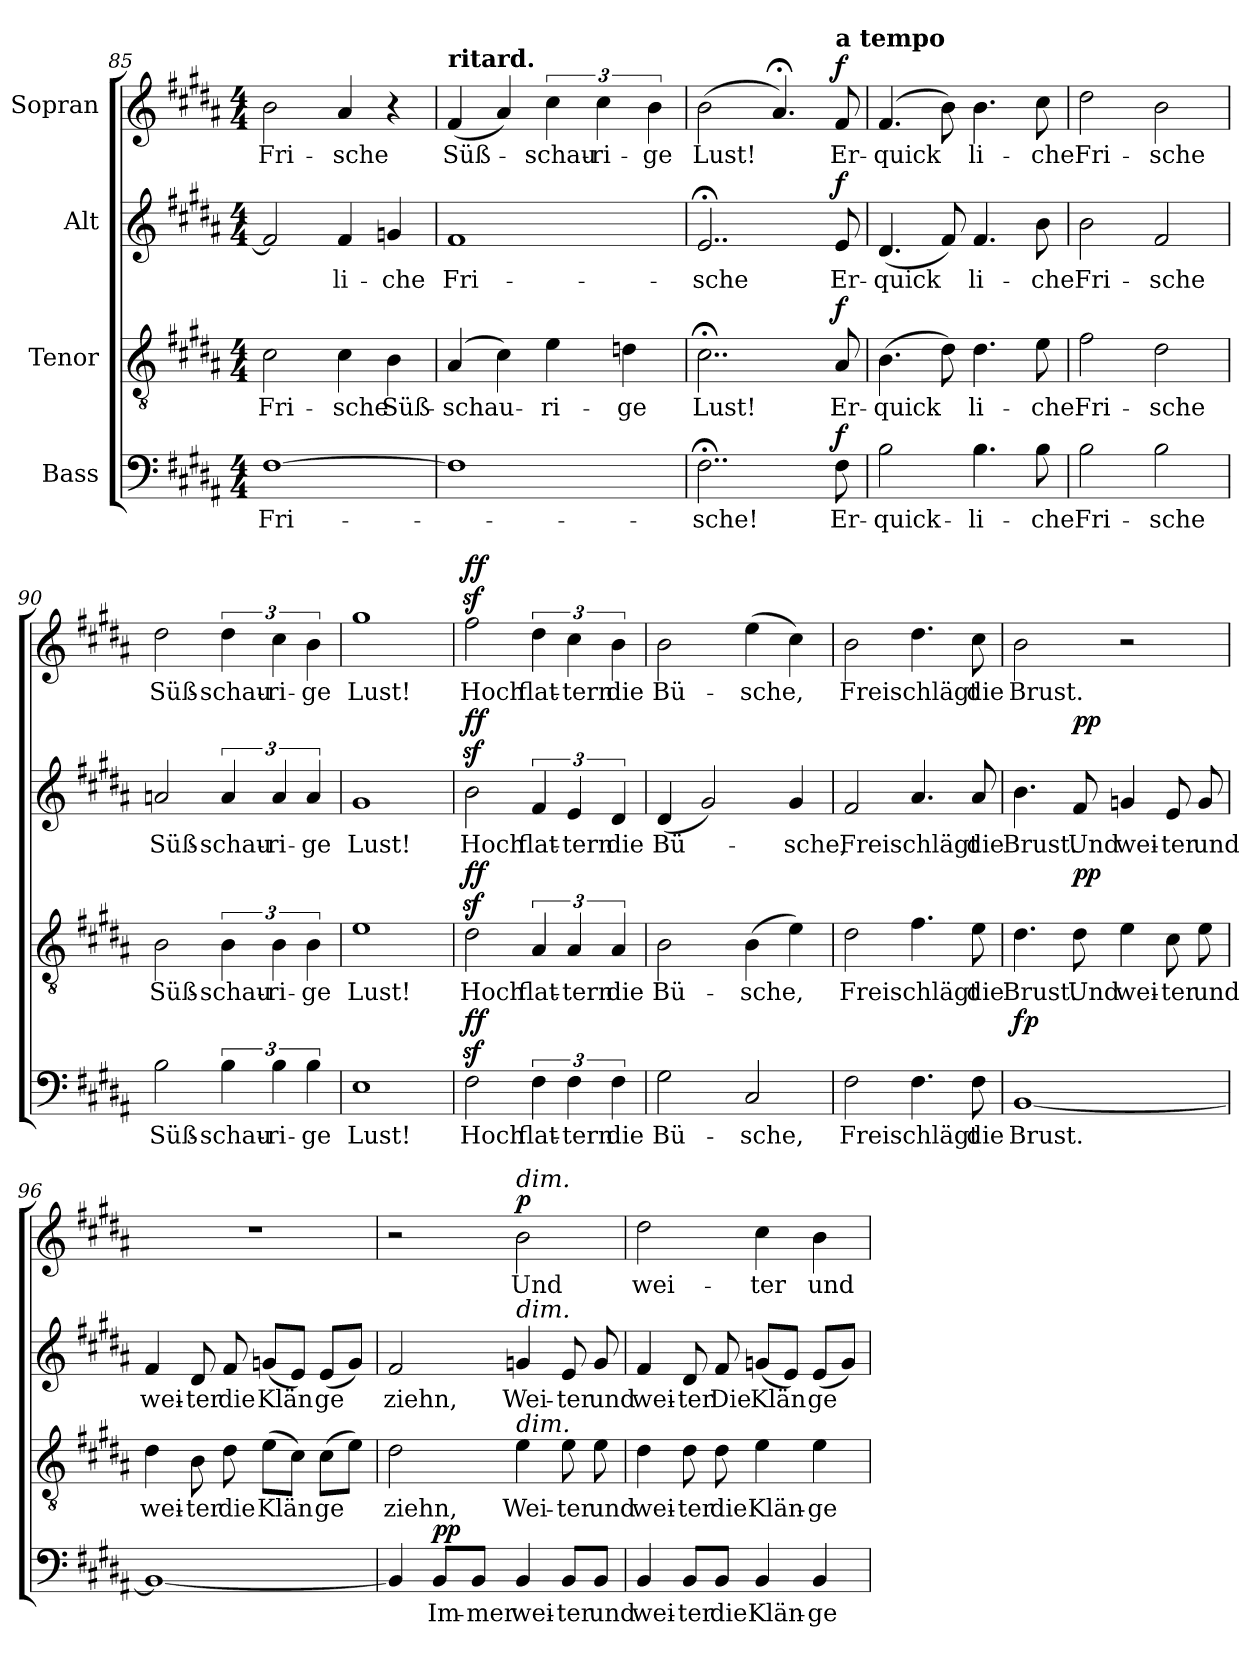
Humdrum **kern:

**kern	**text	**dynam	**kern	**text	**dynam	**kern	**text	**dynam	**kern	**text	**dynam
*part4	*part4	*part4	*part3	*part3	*part3	*part2	*part2	*part2	*part1	*part1	*part1
*staff4	*staff4	*staff4	*staff3	*staff3	*staff3	*staff2	*staff2	*staff2	*staff1	*staff1	*staff1
*I"Bass	*	*	*I"Tenor	*	*	*I"Alt	*	*	*I"Sopran	*	*
*clefF4	*	*	*clefGv2	*	*	*clefG2	*	*	*clefG2	*	*
*k[f#c#g#d#a#]	*	*	*k[f#c#g#d#a#]	*	*	*k[f#c#g#d#a#]	*	*	*k[f#c#g#d#a#]	*	*
*B:	*	*	*B:	*	*	*B:	*	*	*B:	*	*
*M4/4	*	*	*M4/4	*	*	*M4/4	*	*	*M4/4	*	*
=85	=85	=85	=85	=85	=85	=85	=85	=85	=85	=85	=85
!	!LO:LY:b	!	!	!LO:LY:b	!	!	!	!	!	!LO:LY:b	!
[1F#	Fri-	.	2c#\	Fri-	.	2f#/]	.	.	2b\	Fri-	.
!	!	!	!	!LO:LY:b	!	!	!LO:LY:b	!	!	!LO:LY:b	!
.	.	.	4c#\	-sche	.	4f#/	-li-	.	4a#/	-sche	.
!	!	!	!	!LO:LY:b	!	!	!LO:LY:b	!	!	!	!
.	.	.	4B\	Süß-	.	4gn/	-che	.	4r	.	.
=86	=86	=86	=86	=86	=86	=86	=86	=86	=86	=86	=86
!	!	!	!	!	!	!	!	!	!LO:TX:a:B:t=ritard.	!	!
!	!	!	!	!LO:LY:b	!	!	!LO:LY:b	!	!	!LO:LY:b	!
1F#]	.	.	(<4A#/	-schau-	.	1f#	Fri-	.	(<4f#/	Süß-	.
.	.	.	4c#\)	.	.	.	.	.	4a#/)	.	.
!	!	!	!	!LO:LY:b	!	!	!	!	!	!LO:LY:b	!
.	.	.	4e\	-ri-	.	.	.	.	6cc#\	-schau-	.
!	!	!	!	!	!	!	!	!	!	!LO:LY:b	!
.	.	.	.	.	.	.	.	.	6cc#\	-ri-	.
!	!	!	!	!LO:LY:b	!	!	!	!	!	!	!
.	.	.	4dn\	-ge	.	.	.	.	.	.	.
!	!	!	!	!	!	!	!	!	!	!LO:LY:b	!
.	.	.	.	.	.	.	.	.	6b\	-ge	.
=87	=87	=87	=87	=87	=87	=87	=87	=87	=87	=87	=87
!	!LO:LY:b	!	!	!LO:LY:b	!	!	!LO:LY:b	!	!	!LO:LY:b	!
2..F#;<\	-sche!	.	2..c#;<\	Lust!	.	2..e;/	-sche	.	(<2b\	Lust!	.
.	.	.	.	.	.	.	.	.	4.a#;/)	.	.
!	!	!	!	!	!	!	!	!	!LO:TX:a:B:t=a tempo	!	!
!	!LO:LY:b	!LO:DY:a	!	!LO:LY:b	!LO:DY:a	!	!LO:LY:b	!LO:DY:a	!	!LO:LY:b	!LO:DY:a
8F#\	Er-	f	8A#/	Er-	f	8e/	Er-	f	8f#/	Er-	f
=88	=88	=88	=88	=88	=88	=88	=88	=88	=88	=88	=88
!	!LO:LY:b	!	!	!LO:LY:b	!	!	!LO:LY:b	!	!	!LO:LY:b	!
2B\	-quick-	.	(>4.B\	-quick	.	(<4.d#/	-quick	.	(<4.f#/	-quick	.
.	.	.	8d#i\)	.	.	8f#/)	.	.	8b\)	.	.
!	!LO:LY:b	!	!	!LO:LY:b	!	!	!LO:LY:b	!	!	!LO:LY:b	!
4.B\	-li-	.	4.d#\	li-	.	4.f#/	li-	.	4.b\	li-	.
!	!LO:LY:b	!	!	!LO:LY:b	!	!	!LO:LY:b	!	!	!LO:LY:b	!
8B\	-che	.	8e\	-che	.	8b\	-che	.	8cc#\	-che	.
!!LO:LB:g=z
=89	=89	=89	=89	=89	=89	=89	=89	=89	=89	=89	=89
!	!LO:LY:b	!	!	!LO:LY:b	!	!	!LO:LY:b	!	!	!LO:LY:b	!
2B\	Fri-	.	2f#\	Fri-	.	2b\	Fri-	.	2dd#\	Fri-	.
!	!LO:LY:b	!	!	!LO:LY:b	!	!	!LO:LY:b	!	!	!LO:LY:b	!
2B\	-sche	.	2d#\	-sche	.	2f#/	-sche	.	2b\	-sche	.
=90	=90	=90	=90	=90	=90	=90	=90	=90	=90	=90	=90
!	!LO:LY:b	!	!	!LO:LY:b	!	!	!LO:LY:b	!	!	!LO:LY:b	!
2B\	Süß-	.	2B\	Süß-	.	2an/	Süß-	.	2dd#\	Süß-	.
!	!LO:LY:b	!	!	!LO:LY:b	!	!	!LO:LY:b	!	!	!LO:LY:b	!
6B\	-schau-	.	6B\	-schau-	.	6a/	-schau-	.	6dd#\	-schau-	.
!	!LO:LY:b	!	!	!LO:LY:b	!	!	!LO:LY:b	!	!	!LO:LY:b	!
6B\	-ri-	.	6B\	-ri-	.	6a/	-ri-	.	6cc#\	-ri-	.
!	!LO:LY:b	!	!	!LO:LY:b	!	!	!LO:LY:b	!	!	!LO:LY:b	!
6B\	-ge	.	6B\	-ge	.	6a/	-ge	.	6b\	-ge	.
=91	=91	=91	=91	=91	=91	=91	=91	=91	=91	=91	=91
!	!LO:LY:b	!	!	!LO:LY:b	!	!	!LO:LY:b	!	!	!LO:LY:b	!
1E	Lust!	.	1e	Lust!	.	1g#	Lust!	.	1gg#	Lust!	.
=92	=92	=92	=92	=92	=92	=92	=92	=92	=92	=92	=92
!	!LO:LY:b	!LO:DY:a	!	!LO:LY:b	!LO:DY:a	!	!LO:LY:b	!LO:DY:a	!	!LO:LY:b	!LO:DY:a
2F#z>\	Hoch	ff	2d#z>\	Hoch	ff	2bz>\	Hoch	ff	2ff#z>\	Hoch	ff
!	!LO:LY:b	!	!	!LO:LY:b	!	!	!LO:LY:b	!	!	!LO:LY:b	!
6F#\	flat-	.	6A#/	flat-	.	6f#/	flat-	.	6dd#\	flat-	.
!	!LO:LY:b	!	!	!LO:LY:b	!	!	!LO:LY:b	!	!	!LO:LY:b	!
6F#\	-tern	.	6A#/	-tern	.	6e/	-tern	.	6cc#\	-tern	.
!	!LO:LY:b	!	!	!LO:LY:b	!	!	!LO:LY:b	!	!	!LO:LY:b	!
6F#\	die	.	6A#/	die	.	6d#/	die	.	6b\	die	.
=93	=93	=93	=93	=93	=93	=93	=93	=93	=93	=93	=93
!	!LO:LY:b	!	!	!LO:LY:b	!	!	!LO:LY:b	!	!	!LO:LY:b	!
2G#\	Bü-	.	2B\	Bü-	.	(<4d#/	Bü-	.	2b\	Bü-	.
.	.	.	.	.	.	2g#/)	.	.	.	.	.
!	!LO:LY:b	!	!	!LO:LY:b	!	!	!	!	!	!LO:LY:b	!
2C#/	-sche,	.	(>4B\	-sche,	.	.	.	.	(>4ee\	-sche,	.
!	!	!	!	!	!	!	!LO:LY:b	!	!	!	!
.	.	.	4e\)	.	.	4g#/	-sche,	.	4cc#\)	.	.
=94	=94	=94	=94	=94	=94	=94	=94	=94	=94	=94	=94
!	!LO:LY:b	!	!	!LO:LY:b	!	!	!LO:LY:b	!	!	!LO:LY:b	!
2F#\	Frei	.	2d#\	Frei	.	2f#/	Frei	.	2b\	Frei	.
!	!LO:LY:b	!	!	!LO:LY:b	!	!	!LO:LY:b	!	!	!LO:LY:b	!
4.F#\	schlägt	.	4.f#\	schlägt	.	4.a#/	schlägt	.	4.dd#\	schlägt	.
!	!LO:LY:b	!	!	!LO:LY:b	!	!	!LO:LY:b	!	!	!LO:LY:b	!
8F#\	die	.	8e\	die	.	8a#/	die	.	8cc#\	die	.
!!LO:PB:g=z
=95	=95	=95	=95	=95	=95	=95	=95	=95	=95	=95	=95
!	!LO:LY:b	!LO:DY:a	!	!LO:LY:b	!	!	!LO:LY:b	!	!	!LO:LY:b	!
[1BB	Brust.	fp	4.d#\	Brust.	.	4.b\	Brust.	.	2b\	Brust.	.
!	!	!	!	!LO:LY:b	!LO:DY:a	!	!LO:LY:b	!LO:DY:a	!	!	!
.	.	.	8d#\	Und	pp	8f#/	Und	pp	.	.	.
!	!	!	!	!LO:LY:b	!	!	!LO:LY:b	!	!	!	!
.	.	.	4e\	wei-	.	4gn/	wei-	.	2r	.	.
!	!	!	!	!LO:LY:b	!	!	!LO:LY:b	!	!	!	!
.	.	.	8c#\	-ter	.	8e/	-ter	.	.	.	.
!	!	!	!	!LO:LY:b	!	!	!LO:LY:b	!	!	!	!
.	.	.	8e\	und	.	8g/	und	.	.	.	.
=96	=96	=96	=96	=96	=96	=96	=96	=96	=96	=96	=96
!	!	!	!	!LO:LY:b	!	!	!LO:LY:b	!	!	!	!
1BB_	.	.	4d#\	wei-	.	4f#/	wei-	.	1r	.	.
!	!	!	!	!LO:LY:b	!	!	!LO:LY:b	!	!	!	!
.	.	.	8B\	-ter	.	8d#/	-ter	.	.	.	.
!	!	!	!	!LO:LY:b	!	!	!LO:LY:b	!	!	!	!
.	.	.	8d#\	die	.	8f#/	die	.	.	.	.
!	!	!	!	!LO:LY:b	!	!	!LO:LY:b	!	!	!	!
.	.	.	(>8e\L	Klän	.	(<8gn/L	Klän	.	.	.	.
.	.	.	8c#\J)	.	.	8e/J)	.	.	.	.	.
!	!	!	!	!LO:LY:b	!	!	!LO:LY:b	!	!	!	!
.	.	.	(>8c#\L	ge	.	(<8e/L	ge	.	.	.	.
.	.	.	8e\J)	.	.	8g/J)	.	.	.	.	.
=97	=97	=97	=97	=97	=97	=97	=97	=97	=97	=97	=97
!	!	!	!	!LO:LY:b	!	!	!LO:LY:b	!	!	!	!
4BB/]	.	.	2d#\	ziehn,	.	2f#/	ziehn,	.	2r	.	.
!	!LO:LY:b	!LO:DY:a	!	!	!	!	!	!	!	!	!
8BB/L	Im-	pp	.	.	.	.	.	.	.	.	.
!	!LO:LY:b	!	!	!	!	!	!	!	!	!	!
8BB/J	-mer	.	.	.	.	.	.	.	.	.	.
!	!	!	!	!	!	!	!	!	!LO:TX:a:i:t=dim.	!	!
!	!	!	!	!	!	!LO:TX:a:i:t=dim.	!	!	!	!	!
!	!	!	!LO:TX:a:i:t=dim.	!	!	!	!	!	!	!	!
!	!LO:LY:b	!	!	!LO:LY:b	!	!	!LO:LY:b	!	!	!LO:LY:b	!LO:DY:a
4BB/	wei-	.	4e\	Wei-	.	4gn/	Wei-	.	2b\	Und	p
!	!LO:LY:b	!	!	!LO:LY:b	!	!	!LO:LY:b	!	!	!	!
8BB/L	-ter	.	8e\	-ter	.	8e/	-ter	.	.	.	.
!	!LO:LY:b	!	!	!LO:LY:b	!	!	!LO:LY:b	!	!	!	!
8BB/J	und	.	8e\	und	.	8g/	und	.	.	.	.
!!LO:LB:g=z
=98	=98	=98	=98	=98	=98	=98	=98	=98	=98	=98	=98
!	!LO:LY:b	!	!	!LO:LY:b	!	!	!LO:LY:b	!	!	!LO:LY:b	!
4BB/	wei-	.	4d#\	wei-	.	4f#/	wei-	.	2dd#\	wei-	.
!	!LO:LY:b	!	!	!LO:LY:b	!	!	!LO:LY:b	!	!	!	!
8BB/L	-ter	.	8d#\	-ter	.	8d#/	-ter	.	.	.	.
!	!LO:LY:b	!	!	!LO:LY:b	!	!	!LO:LY:b	!	!	!	!
8BB/J	die	.	8d#\	die	.	8f#/	Die	.	.	.	.
!	!LO:LY:b	!	!	!LO:LY:b	!	!	!LO:LY:b	!	!	!LO:LY:b	!
4BB/	Klän-	.	4e\	Klän-	.	(<8gn/L	Klän	.	4cc#\	-ter	.
.	.	.	.	.	.	8e/J)	.	.	.	.	.
!	!LO:LY:b	!	!	!LO:LY:b	!	!	!LO:LY:b	!	!	!LO:LY:b	!
4BB/	-ge	.	4e\	-ge	.	(<8e/L	ge	.	4b\	und	.
.	.	.	.	.	.	8g/J)	.	.	.	.	.
=	=	=	=	=	=	=	=	=	=	=	=
*-	*-	*-	*-	*-	*-	*-	*-	*-	*-	*-	*-
